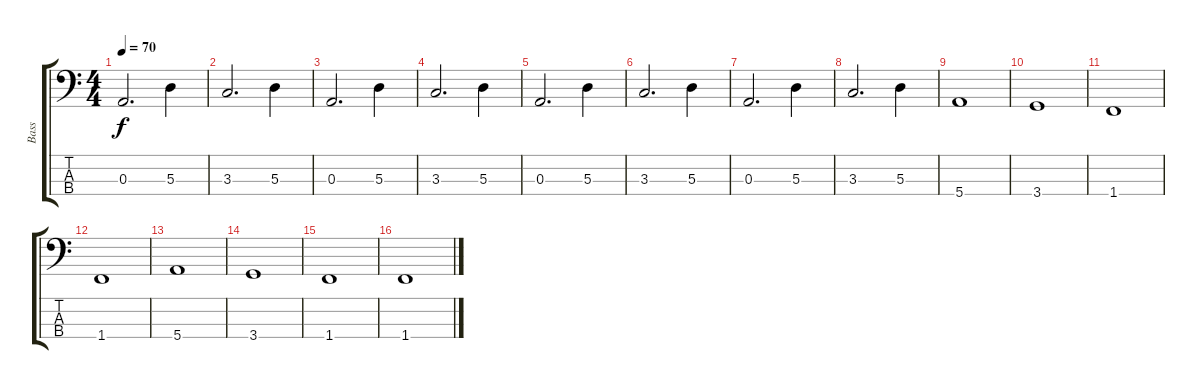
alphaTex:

\track ("Bass" "Bass") {instrument electricbassfinger}
\staff {score tabs}
\tuning (G2 D2 A1 E1) {hide}
\ts (4 4)
\tempo 70
\clef f4
\ks c
0.3.2{d dy f} 5.3.4 |
3.3.2{d} 5.3.4 |
0.3.2{d} 5.3.4 |
3.3.2{d} 5.3.4 |
0.3.2{d} 5.3.4 |
3.3.2{d} 5.3.4 |
0.3.2{d} 5.3.4 |
3.3.2{d} 5.3.4 |
5.4.1 |
3.4.1 |
1.4.1 |
1.4.1 |
5.4.1 |
3.4.1 |
1.4.1 |
1.4.1
